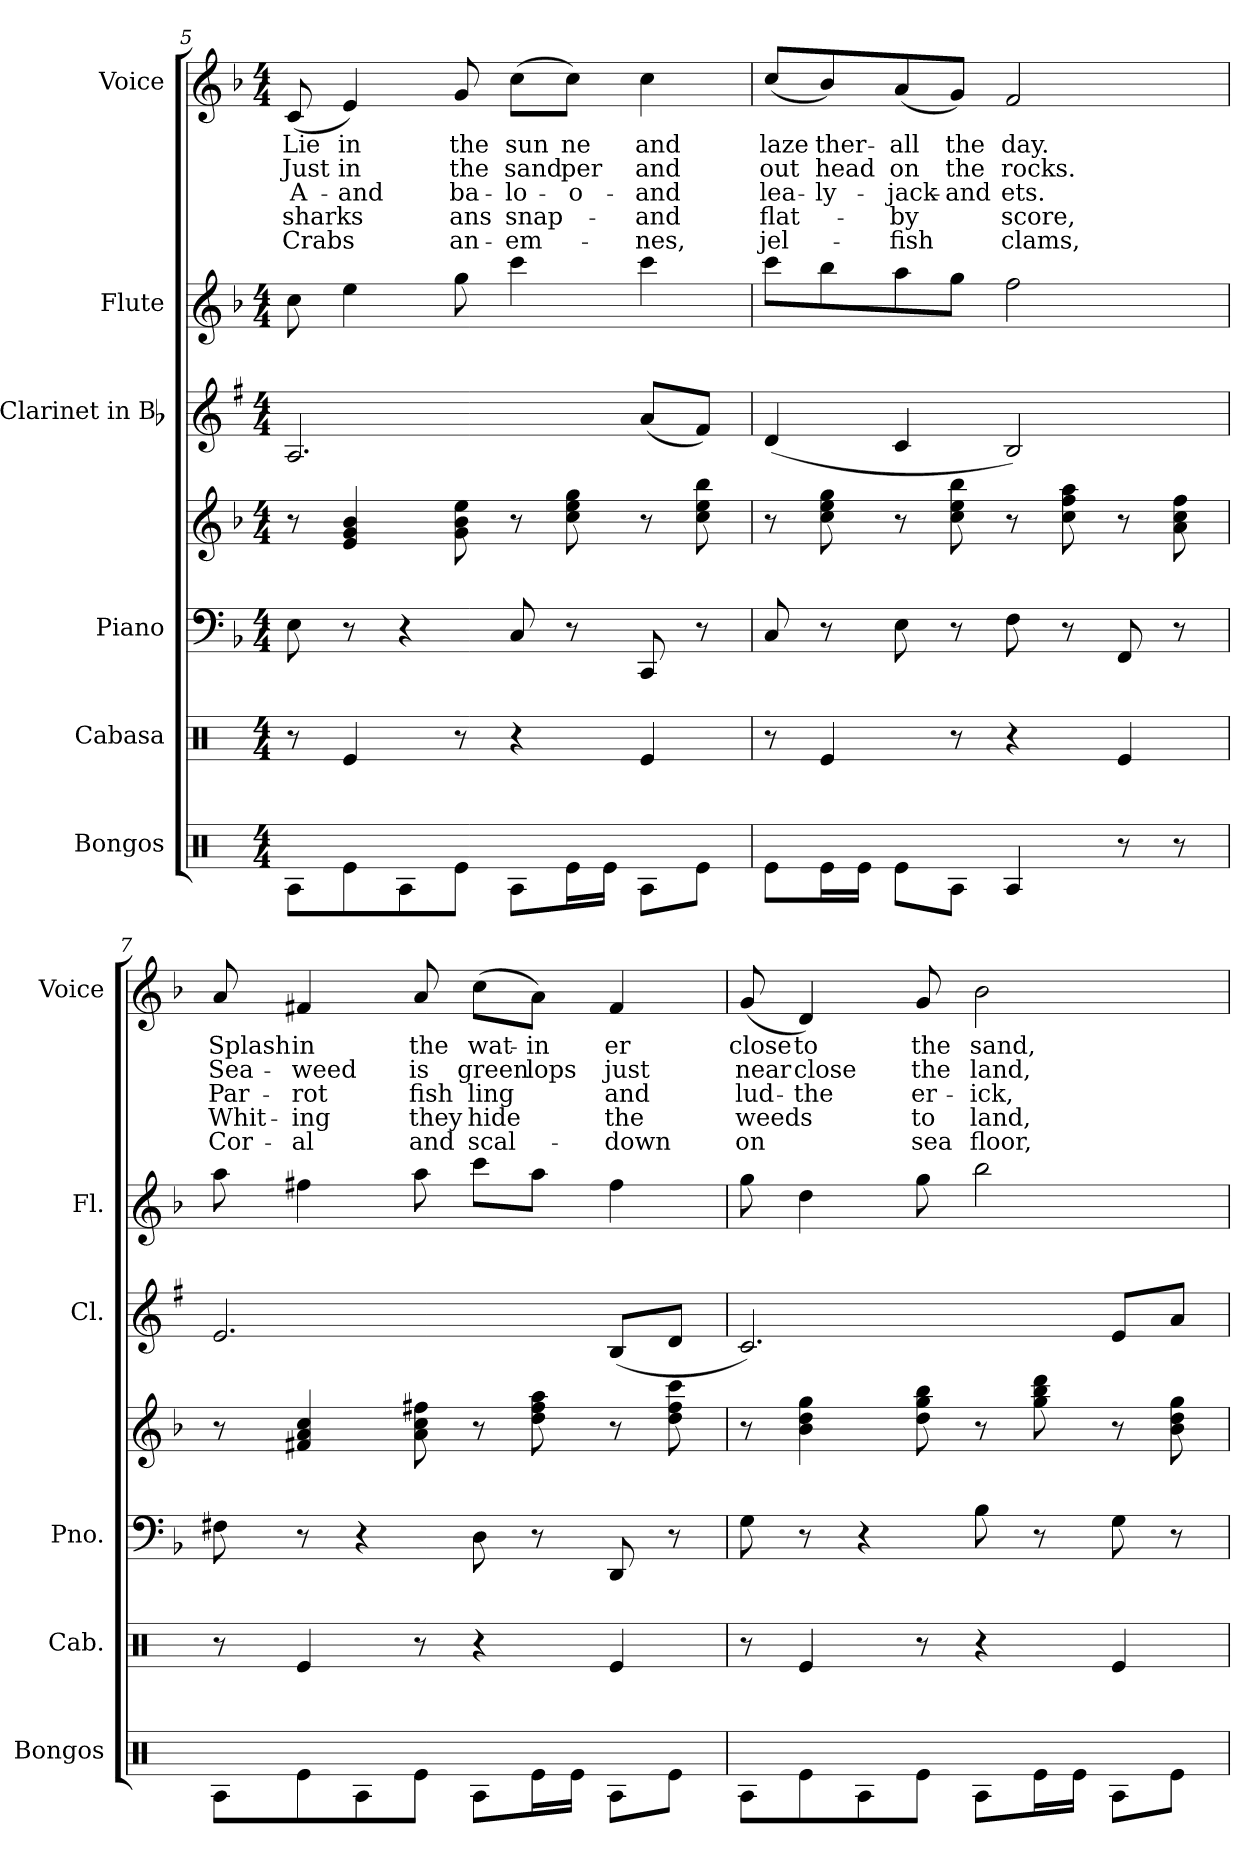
**kern	**kern	**kern	**kern	**kern	**kern	**kern	**text	**text	**text	**text	**text
*part6	*part5	*part4	*part4	*part3	*part2	*part1	*part1	*part1	*part1	*part1	*part1
*staff7	*staff6	*staff5	*staff4	*staff3	*staff2	*staff1	*staff1	*staff1	*staff1	*staff1	*staff1
*I"Bongos	*I"Cabasa	*I"Piano	*	*I"Clarinet in Bb	*I"Flute	*I"Voice	*	*	*	*	*
*I'Bongos	*I'Cab.	*I'Pno.	*	*I'Cl.	*I'Fl.	*I'Voice	*	*	*	*	*
!!LO:LB:g=z
*clefX	*clefX	*clefF4	*clefG2	*clefG2	*clefG2	*clefG2	*	*	*	*	*
*	*	*	*	*ITrd1c2	*	*	*	*	*	*	*
*k[]	*k[]	*k[b-]	*k[b-]	*k[b-]	*k[b-]	*k[b-]	*	*	*	*	*
*C:	*C:	*F:	*F:	*F:	*F:	*F:	*	*	*	*	*
*M4/4	*M4/4	*M4/4	*M4/4	*M4/4	*M4/4	*M4/4	*	*	*	*	*
=5	=5	=5	=5	=5	=5	=5	=5	=5	=5	=5	=5
!	!	!	!	!	!	!	!LO:LY:b:color=#000000	!LO:LY:b:color=#000000	!LO:LY:b:color=#000000	!LO:LY:b:color=#000000	!LO:LY:b:color=#000000
8RAi\L	8r	8Ei\	8r	2.Gi/	8cci\	(8ci/	Lie	Just	A-	sharks	Crabs
!	!	!	!	!	!	!	!LO:LY:b:color=#000000	!LO:LY:b:color=#000000	!LO:LY:b:color=#000000	!	!
8Rei\	4Rei/	8r	4ei/ 4gi 4b-i	.	4eei\	4ei/)	in	in	and	.	.
8RAi\	.	4r	.	.	.	.	.	.	.	.	.
!	!	!	!	!	!	!	!LO:LY:b:color=#000000	!LO:LY:b:color=#000000	!LO:LY:b:color=#000000	!LO:LY:b:color=#000000	!LO:LY:b:color=#000000
8Rei\J	8r	.	8gi\ 8b-i 8eei	.	8ggi\	8gi/	the	the	-ba-	ans	an-
!	!	!	!	!	!	!	!LO:LY:b:color=#000000	!LO:LY:b:color=#000000	!LO:LY:b:color=#000000	!LO:LY:b:color=#000000	!LO:LY:b:color=#000000
8RAi\L	4r	8Ci/	8r	.	4ccci\	(8cci\L	sun	sand	-lo-	snap-	-em-
!	!	!	!	!	!	!	!LO:LY:b:color=#000000	!LO:LY:b:color=#000000	!LO:LY:b:color=#000000	!	!
16Rei\L	.	8r	8cci\ 8eei 8ggi	.	.	8cci\J)	-ne	-per	-o-	.	.
16Rei\JJ	.	.	.	.	.	.	.	.	.	.	.
!	!	!	!	!	!	!	!LO:LY:b:color=#000000	!LO:LY:b:color=#000000	!LO:LY:b:color=#000000	!LO:LY:b:color=#000000	!LO:LY:b:color=#000000
8RAi\L	4Rei/	8CCi/	8r	(8gi/L	4ccci\	4cci\	and	and	and	and	-nes,
8Rei\J	.	8r	8cci\ 8eei 8bb-i	8ei/J)	.	.	.	.	.	.	.
=6	=6	=6	=6	=6	=6	=6	=6	=6	=6	=6	=6
!	!	!	!	!	!	!	!LO:LY:b:color=#000000	!LO:LY:b:color=#000000	!LO:LY:b:color=#000000	!LO:LY:b:color=#000000	!LO:LY:b:color=#000000
8Rei\L	8r	8Ci/	8r	(4ci/	8ccci\L	(8cci/L	laze	out	lea-	flat-	jel-
!	!	!	!	!	!	!	!LO:LY:b:color=#000000	!LO:LY:b:color=#000000	!LO:LY:b:color=#000000	!	!
16Rei\L	4Rei/	8r	8cci\ 8eei 8ggi	.	8bb-i\	8b-i/)	-ther-	-head	-ly-	.	.
16Rei\JJ	.	.	.	.	.	.	.	.	.	.	.
!	!	!	!	!	!	!	!LO:LY:b:color=#000000	!LO:LY:b:color=#000000	!LO:LY:b:color=#000000	!LO:LY:b:color=#000000	!LO:LY:b:color=#000000
8Rei\L	.	8Ei\	8r	4B-i/	8aai\	(8ai/	all	on	-jack-	by	-fish
!	!	!	!	!	!	!	!LO:LY:b:color=#000000	!LO:LY:b:color=#000000	!LO:LY:b:color=#000000	!	!
8RAi\J	8r	8r	8cci\ 8eei 8bb-i	.	8ggi\J	8gi/J)	the	the	and	.	.
!	!	!	!	!	!	!	!LO:LY:b:color=#000000	!LO:LY:b:color=#000000	!LO:LY:b:color=#000000	!LO:LY:b:color=#000000	!LO:LY:b:color=#000000
4RAi/	4r	8Fi\	8r	2Ai/)	2ffi\	2fi/	day.	rocks.	-ets.	score,	clams,
.	.	8r	8cci\ 8ffi 8aai	.	.	.	.	.	.	.	.
8r	4Rei/	8FFi/	8r	.	.	.	.	.	.	.	.
8r	.	8r	8ai\ 8cci 8ffi	.	.	.	.	.	.	.	.
=7	=7	=7	=7	=7	=7	=7	=7	=7	=7	=7	=7
!	!	!	!	!	!	!	!LO:LY:b:color=#000000	!LO:LY:b:color=#000000	!LO:LY:b:color=#000000	!LO:LY:b:color=#000000	!LO:LY:b:color=#000000
8RAi\L	8r	8F#Xi\	8r	2.di/	8aai\	8ai/	Splash	Sea-	Par-	Whit-	Cor-
!	!	!	!	!	!	!	!LO:LY:b:color=#000000	!LO:LY:b:color=#000000	!LO:LY:b:color=#000000	!LO:LY:b:color=#000000	!LO:LY:b:color=#000000
8Rei\	4Rei/	8r	4f#Xi/ 4ai 4cci	.	4ff#Xi\	4f#Xi/	in	-weed	-rot	-ing	-al
8RAi\	.	4r	.	.	.	.	.	.	.	.	.
!	!	!	!	!	!	!	!LO:LY:b:color=#000000	!LO:LY:b:color=#000000	!LO:LY:b:color=#000000	!LO:LY:b:color=#000000	!LO:LY:b:color=#000000
8Rei\J	8r	.	8ai\ 8cci 8ff#Xi	.	8aai\	8ai/	the	is	fish	they	and
!	!	!	!	!	!	!	!LO:LY:b:color=#000000	!LO:LY:b:color=#000000	!LO:LY:b:color=#000000	!LO:LY:b:color=#000000	!LO:LY:b:color=#000000
8RAi\L	4r	8Di\	8r	.	8ccci\L	(8cci\L	wat-	green	ling	hide	scal-
!	!	!	!	!	!	!	!LO:LY:b:color=#000000	!LO:LY:b:color=#000000	!	!	!
16Rei\L	.	8r	8ddi\ 8ff#i 8aai	.	8aai\J	8ai\J)	in	-lops	.	.	.
16Rei\JJ	.	.	.	.	.	.	.	.	.	.	.
!	!	!	!	!	!	!	!LO:LY:b:color=#000000	!LO:LY:b:color=#000000	!LO:LY:b:color=#000000	!LO:LY:b:color=#000000	!LO:LY:b:color=#000000
8RAi\L	4Rei/	8DDi/	8r	(8Ai/L	4ff#i\	4f#i/	-er	just	and	the	down
8Rei\J	.	8r	8ddi\ 8ff#i 8ccci	8ci/J	.	.	.	.	.	.	.
=8	=8	=8	=8	=8	=8	=8	=8	=8	=8	=8	=8
!	!	!	!	!	!	!	!LO:LY:b:color=#000000	!LO:LY:b:color=#000000	!LO:LY:b:color=#000000	!LO:LY:b:color=#000000	!LO:LY:b:color=#000000
8RAi\L	8r	8Gi\	8r	2.B-i/)	8ggi\	(8gi/	close	near	lud-	weeds	on
!	!	!	!	!	!	!	!LO:LY:b:color=#000000	!LO:LY:b:color=#000000	!LO:LY:b:color=#000000	!	!
8Rei\	4Rei/	8r	4b-i\ 4ddi 4ggi	.	4ddi\	4di/)	to	close	the	.	.
8RAi\	.	4r	.	.	.	.	.	.	.	.	.
!	!	!	!	!	!	!	!LO:LY:b:color=#000000	!LO:LY:b:color=#000000	!LO:LY:b:color=#000000	!LO:LY:b:color=#000000	!LO:LY:b:color=#000000
8Rei\J	8r	.	8ddi\ 8ggi 8bb-i	.	8ggi\	8gi/	the	the	-er-	to	sea
!	!	!	!	!	!	!	!LO:LY:b:color=#000000	!LO:LY:b:color=#000000	!LO:LY:b:color=#000000	!LO:LY:b:color=#000000	!LO:LY:b:color=#000000
8RAi\L	4r	8B-i\	8r	.	2bb-i\	2b-i\	sand,	land,	-ick,	land,	floor,
16Rei\L	.	8r	8ggi\ 8bb-i 8dddi	.	.	.	.	.	.	.	.
16Rei\JJ	.	.	.	.	.	.	.	.	.	.	.
8RAi\L	4Rei/	8Gi\	8r	8di/L	.	.	.	.	.	.	.
8Rei\J	.	8r	8b-i\ 8ddi 8ggi	8gi/J	.	.	.	.	.	.	.
=	=	=	=	=	=	=	=	=	=	=	=
*-	*-	*-	*-	*-	*-	*-	*-	*-	*-	*-	*-
